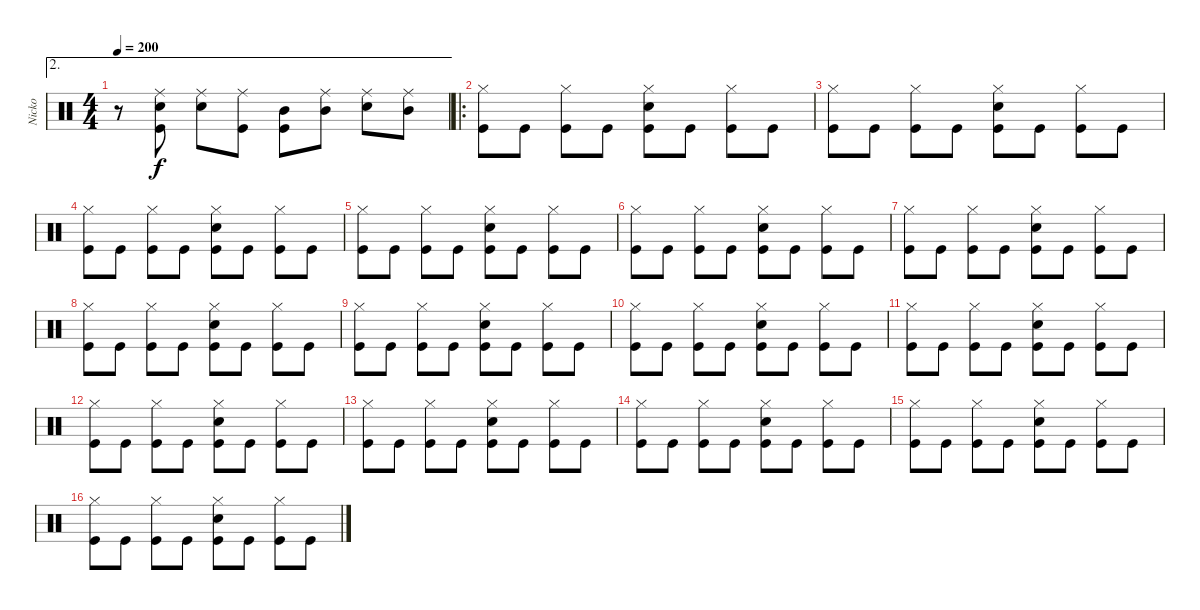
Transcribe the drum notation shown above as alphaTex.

\track ("Nicko" "Nicko") {instrument percussion}
\staff {score}
\articulation defaults
\ae 2
\ts (4 4)
\tempo 200
\clef neutral
\ks c
r.8{dy f} ("Ride (middle)" "Electric Snare (hit)" "Kick (hit)").8 ("Ride (middle)" "Electric Snare (hit)").8 ("Ride (middle)" "Kick (hit)").8 ("Mid Tom (hit)" "Kick (hit)").8 ("Ride (middle)" "Mid Tom (hit)").8 ("Ride (middle)" "Electric Snare (hit)").8 ("Ride (middle)" "Mid Tom (hit)").8 |
\ro
("Hi-Hat (closed)" "Kick (hit)").8 "Kick (hit)".8 ("Hi-Hat (closed)" "Kick (hit)").8 "Kick (hit)".8 ("Hi-Hat (closed)" "Electric Snare (hit)" "Kick (hit)").8 "Kick (hit)".8 ("Hi-Hat (closed)" "Kick (hit)").8 "Kick (hit)".8 |
("Hi-Hat (closed)" "Kick (hit)").8 "Kick (hit)".8 ("Hi-Hat (closed)" "Kick (hit)").8 "Kick (hit)".8 ("Hi-Hat (closed)" "Electric Snare (hit)" "Kick (hit)").8 "Kick (hit)".8 ("Hi-Hat (closed)" "Kick (hit)").8 "Kick (hit)".8 |
("Hi-Hat (closed)" "Kick (hit)").8 "Kick (hit)".8 ("Hi-Hat (closed)" "Kick (hit)").8 "Kick (hit)".8 ("Hi-Hat (closed)" "Electric Snare (hit)" "Kick (hit)").8 "Kick (hit)".8 ("Hi-Hat (closed)" "Kick (hit)").8 "Kick (hit)".8 |
("Hi-Hat (closed)" "Kick (hit)").8 "Kick (hit)".8 ("Hi-Hat (closed)" "Kick (hit)").8 "Kick (hit)".8 ("Hi-Hat (closed)" "Electric Snare (hit)" "Kick (hit)").8 "Kick (hit)".8 ("Hi-Hat (closed)" "Kick (hit)").8 "Kick (hit)".8 |
("Hi-Hat (closed)" "Kick (hit)").8 "Kick (hit)".8 ("Hi-Hat (closed)" "Kick (hit)").8 "Kick (hit)".8 ("Hi-Hat (closed)" "Electric Snare (hit)" "Kick (hit)").8 "Kick (hit)".8 ("Hi-Hat (closed)" "Kick (hit)").8 "Kick (hit)".8 |
("Hi-Hat (closed)" "Kick (hit)").8 "Kick (hit)".8 ("Hi-Hat (closed)" "Kick (hit)").8 "Kick (hit)".8 ("Hi-Hat (closed)" "Electric Snare (hit)" "Kick (hit)").8 "Kick (hit)".8 ("Hi-Hat (closed)" "Kick (hit)").8 "Kick (hit)".8 |
("Hi-Hat (closed)" "Kick (hit)").8 "Kick (hit)".8 ("Hi-Hat (closed)" "Kick (hit)").8 "Kick (hit)".8 ("Hi-Hat (closed)" "Electric Snare (hit)" "Kick (hit)").8 "Kick (hit)".8 ("Hi-Hat (closed)" "Kick (hit)").8 "Kick (hit)".8 |
("Hi-Hat (closed)" "Kick (hit)").8 "Kick (hit)".8 ("Hi-Hat (closed)" "Kick (hit)").8 "Kick (hit)".8 ("Hi-Hat (closed)" "Electric Snare (hit)" "Kick (hit)").8 "Kick (hit)".8 ("Hi-Hat (closed)" "Kick (hit)").8 "Kick (hit)".8 |
("Hi-Hat (closed)" "Kick (hit)").8 "Kick (hit)".8 ("Hi-Hat (closed)" "Kick (hit)").8 "Kick (hit)".8 ("Hi-Hat (closed)" "Electric Snare (hit)" "Kick (hit)").8 "Kick (hit)".8 ("Hi-Hat (closed)" "Kick (hit)").8 "Kick (hit)".8 |
("Hi-Hat (closed)" "Kick (hit)").8 "Kick (hit)".8 ("Hi-Hat (closed)" "Kick (hit)").8 "Kick (hit)".8 ("Hi-Hat (closed)" "Electric Snare (hit)" "Kick (hit)").8 "Kick (hit)".8 ("Hi-Hat (closed)" "Kick (hit)").8 "Kick (hit)".8 |
("Hi-Hat (closed)" "Kick (hit)").8 "Kick (hit)".8 ("Hi-Hat (closed)" "Kick (hit)").8 "Kick (hit)".8 ("Hi-Hat (closed)" "Electric Snare (hit)" "Kick (hit)").8 "Kick (hit)".8 ("Hi-Hat (closed)" "Kick (hit)").8 "Kick (hit)".8 |
("Hi-Hat (closed)" "Kick (hit)").8 "Kick (hit)".8 ("Hi-Hat (closed)" "Kick (hit)").8 "Kick (hit)".8 ("Hi-Hat (closed)" "Electric Snare (hit)" "Kick (hit)").8 "Kick (hit)".8 ("Hi-Hat (closed)" "Kick (hit)").8 "Kick (hit)".8 |
("Hi-Hat (closed)" "Kick (hit)").8 "Kick (hit)".8 ("Hi-Hat (closed)" "Kick (hit)").8 "Kick (hit)".8 ("Hi-Hat (closed)" "Electric Snare (hit)" "Kick (hit)").8 "Kick (hit)".8 ("Hi-Hat (closed)" "Kick (hit)").8 "Kick (hit)".8 |
("Hi-Hat (closed)" "Kick (hit)").8 "Kick (hit)".8 ("Hi-Hat (closed)" "Kick (hit)").8 "Kick (hit)".8 ("Hi-Hat (closed)" "Electric Snare (hit)" "Kick (hit)").8 "Kick (hit)".8 ("Hi-Hat (closed)" "Kick (hit)").8 "Kick (hit)".8 |
("Hi-Hat (closed)" "Kick (hit)").8 "Kick (hit)".8 ("Hi-Hat (closed)" "Kick (hit)").8 "Kick (hit)".8 ("Hi-Hat (closed)" "Electric Snare (hit)" "Kick (hit)").8 "Kick (hit)".8 ("Hi-Hat (closed)" "Kick (hit)").8 "Kick (hit)".8
